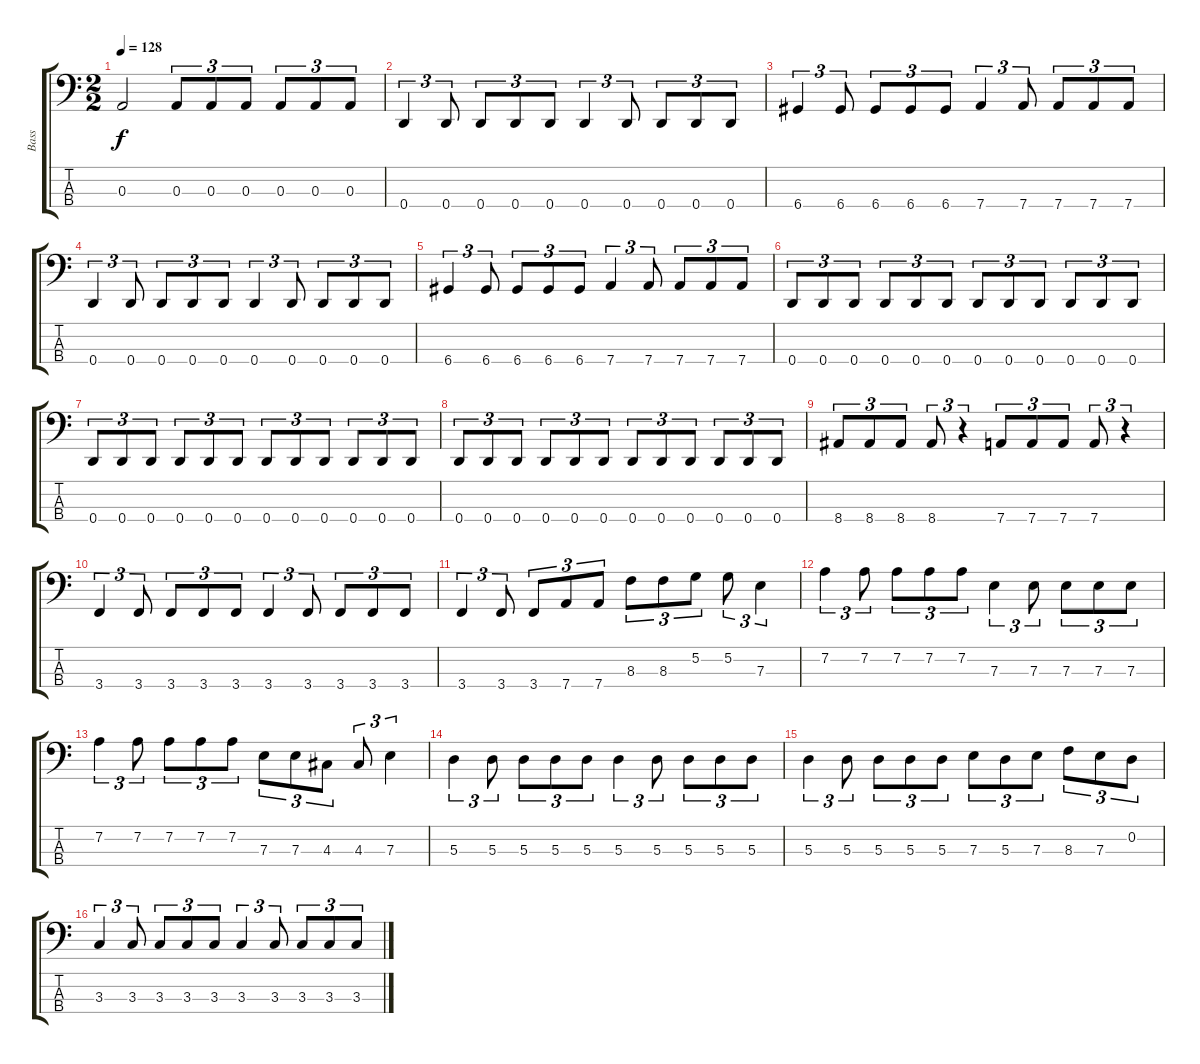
\track ("Bass" "Bass") {instrument electricbasspick}
\staff {score tabs}
\tuning (G2 D2 A1 D1) {hide}
\ts (2 2)
\tempo 128
\clef f4
\ks c
0.3.2{dy f} 0.3.8{tu (3 2)} 0.3.8{tu (3 2)} 0.3.8{tu (3 2)} 0.3.8{tu (3 2)} 0.3.8{tu (3 2)} 0.3.8{tu (3 2)} |
0.4.4{tu (3 2)} 0.4.8{tu (3 2)} 0.4.8{tu (3 2)} 0.4.8{tu (3 2)} 0.4.8{tu (3 2)} 0.4.4{tu (3 2)} 0.4.8{tu (3 2)} 0.4.8{tu (3 2)} 0.4.8{tu (3 2)} 0.4.8{tu (3 2)} |
6.4.4{tu (3 2)} 6.4.8{tu (3 2)} 6.4.8{tu (3 2)} 6.4.8{tu (3 2)} 6.4.8{tu (3 2)} 7.4.4{tu (3 2)} 7.4.8{tu (3 2)} 7.4.8{tu (3 2)} 7.4.8{tu (3 2)} 7.4.8{tu (3 2)} |
0.4.4{tu (3 2)} 0.4.8{tu (3 2)} 0.4.8{tu (3 2)} 0.4.8{tu (3 2)} 0.4.8{tu (3 2)} 0.4.4{tu (3 2)} 0.4.8{tu (3 2)} 0.4.8{tu (3 2)} 0.4.8{tu (3 2)} 0.4.8{tu (3 2)} |
6.4.4{tu (3 2)} 6.4.8{tu (3 2)} 6.4.8{tu (3 2)} 6.4.8{tu (3 2)} 6.4.8{tu (3 2)} 7.4.4{tu (3 2)} 7.4.8{tu (3 2)} 7.4.8{tu (3 2)} 7.4.8{tu (3 2)} 7.4.8{tu (3 2)} |
0.4.8{tu (3 2)} 0.4.8{tu (3 2)} 0.4.8{tu (3 2)} 0.4.8{tu (3 2)} 0.4.8{tu (3 2)} 0.4.8{tu (3 2)} 0.4.8{tu (3 2)} 0.4.8{tu (3 2)} 0.4.8{tu (3 2)} 0.4.8{tu (3 2)} 0.4.8{tu (3 2)} 0.4.8{tu (3 2)} |
0.4.8{tu (3 2)} 0.4.8{tu (3 2)} 0.4.8{tu (3 2)} 0.4.8{tu (3 2)} 0.4.8{tu (3 2)} 0.4.8{tu (3 2)} 0.4.8{tu (3 2)} 0.4.8{tu (3 2)} 0.4.8{tu (3 2)} 0.4.8{tu (3 2)} 0.4.8{tu (3 2)} 0.4.8{tu (3 2)} |
0.4.8{tu (3 2)} 0.4.8{tu (3 2)} 0.4.8{tu (3 2)} 0.4.8{tu (3 2)} 0.4.8{tu (3 2)} 0.4.8{tu (3 2)} 0.4.8{tu (3 2)} 0.4.8{tu (3 2)} 0.4.8{tu (3 2)} 0.4.8{tu (3 2)} 0.4.8{tu (3 2)} 0.4.8{tu (3 2)} |
8.4.8{tu (3 2)} 8.4.8{tu (3 2)} 8.4.8{tu (3 2)} 8.4.8{tu (3 2)} r.4{tu (3 2)} 7.4.8{tu (3 2)} 7.4.8{tu (3 2)} 7.4.8{tu (3 2)} 7.4.8{tu (3 2)} r.4{tu (3 2)} |
3.4.4{tu (3 2)} 3.4.8{tu (3 2)} 3.4.8{tu (3 2)} 3.4.8{tu (3 2)} 3.4.8{tu (3 2)} 3.4.4{tu (3 2)} 3.4.8{tu (3 2)} 3.4.8{tu (3 2)} 3.4.8{tu (3 2)} 3.4.8{tu (3 2)} |
3.4.4{tu (3 2)} 3.4.8{tu (3 2)} 3.4.8{tu (3 2)} 7.4.8{tu (3 2)} 7.4.8{tu (3 2)} 8.3.8{tu (3 2)} 8.3.8{tu (3 2)} 5.2.8{tu (3 2)} 5.2.8{tu (3 2)} 7.3.4{tu (3 2)} |
7.2.4{tu (3 2)} 7.2.8{tu (3 2)} 7.2.8{tu (3 2)} 7.2.8{tu (3 2)} 7.2.8{tu (3 2)} 7.3.4{tu (3 2)} 7.3.8{tu (3 2)} 7.3.8{tu (3 2)} 7.3.8{tu (3 2)} 7.3.8{tu (3 2)} |
7.2.4{tu (3 2)} 7.2.8{tu (3 2)} 7.2.8{tu (3 2)} 7.2.8{tu (3 2)} 7.2.8{tu (3 2)} 7.3.8{tu (3 2)} 7.3.8{tu (3 2)} 4.3.8{tu (3 2)} 4.3.8{tu (3 2)} 7.3.4{tu (3 2)} |
5.3.4{tu (3 2)} 5.3.8{tu (3 2)} 5.3.8{tu (3 2)} 5.3.8{tu (3 2)} 5.3.8{tu (3 2)} 5.3.4{tu (3 2)} 5.3.8{tu (3 2)} 5.3.8{tu (3 2)} 5.3.8{tu (3 2)} 5.3.8{tu (3 2)} |
5.3.4{tu (3 2)} 5.3.8{tu (3 2)} 5.3.8{tu (3 2)} 5.3.8{tu (3 2)} 5.3.8{tu (3 2)} 7.3.8{tu (3 2)} 5.3.8{tu (3 2)} 7.3.8{tu (3 2)} 8.3.8{tu (3 2)} 7.3.8{tu (3 2)} 0.2.8{tu (3 2)} |
3.3.4{tu (3 2)} 3.3.8{tu (3 2)} 3.3.8{tu (3 2)} 3.3.8{tu (3 2)} 3.3.8{tu (3 2)} 3.3.4{tu (3 2)} 3.3.8{tu (3 2)} 3.3.8{tu (3 2)} 3.3.8{tu (3 2)} 3.3.8{tu (3 2)}
